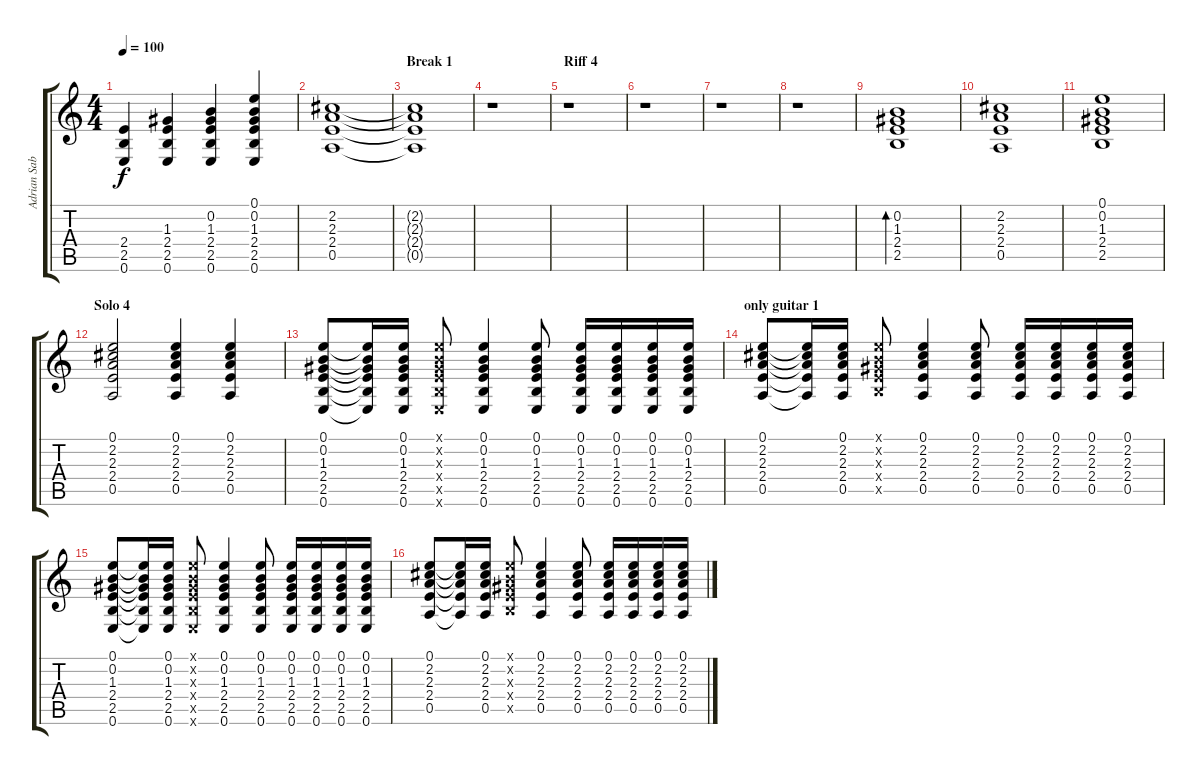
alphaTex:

\track ("Adrian Sabbath" "Adrian Sab") {instrument acousticguitarsteel}
\staff {score tabs}
\tuning (E4 B3 G3 D3 A2 E2) {hide}
\ts (4 4)
\tempo 100
\clef g2
\ks c
(2.4 2.5 0.6).4{dy f} (1.3 2.4 2.5 0.6).4 (0.2 1.3 2.4 2.5 0.6).4 (0.1 0.2 1.3 2.4 2.5 0.6).4 |
(2.2 2.3 2.4 0.5).1 |
\section ("" "Break 1")
(2.2{t} 2.3{t} 2.4{t} 0.5{t}).1 |
r.1 |
\section ("" "Riff 4")
r.1 |
r.1 |
r.1 |
r.1 |
(0.2 1.3 2.4 2.5).1{bd 240} |
(2.2 2.3 2.4 0.5).1 |
(0.1 0.2 1.3 2.4 2.5).1 |
\section ("" "Solo 4")
(0.1 2.2 2.3 2.4 0.5).2 (0.1 2.2 2.3 2.4 0.5).4 (0.1 2.2 2.3 2.4 0.5).4 |
(0.1 0.2 1.3 2.4 2.5 0.6).8 (0.1{t} 0.2{t} 1.3{t} 2.4{t} 2.5{t} 0.6{t}).16 (0.1 0.2 1.3 2.4 2.5 0.6).16 (0.1{x} 0.2{x} 1.3{x} 2.4{x} 2.5{x} 0.6{x}).8 (0.1 0.2 1.3 2.4 2.5 0.6).4 (0.1 0.2 1.3 2.4 2.5 0.6).8 (0.1 0.2 1.3 2.4 2.5 0.6).16 (0.1 0.2 1.3 2.4 2.5 0.6).16 (0.1 0.2 1.3 2.4 2.5 0.6).16 (0.1 0.2 1.3 2.4 2.5 0.6).16 |
\section ("" "only guitar 1")
(0.1 2.2 2.3 2.4 0.5).8 (0.1{t} 2.2{t} 2.3{t} 2.4{t} 0.5{t}).16 (0.1 2.2 2.3 2.4 0.5).16 (0.1{x} 0.2{x} 1.3{x} 2.4{x} 2.5{x}).8 (0.1 2.2 2.3 2.4 0.5).4 (0.1 2.2 2.3 2.4 0.5).8 (0.1 2.2 2.3 2.4 0.5).16 (0.1 2.2 2.3 2.4 0.5).16 (0.1 2.2 2.3 2.4 0.5).16 (0.1 2.2 2.3 2.4 0.5).16 |
(0.1 0.2 1.3 2.4 2.5 0.6).8 (0.1{t} 0.2{t} 1.3{t} 2.4{t} 2.5{t} 0.6{t}).16 (0.1 0.2 1.3 2.4 2.5 0.6).16 (0.1{x} 0.2{x} 1.3{x} 2.4{x} 2.5{x} 0.6{x}).8 (0.1 0.2 1.3 2.4 2.5 0.6).4 (0.1 0.2 1.3 2.4 2.5 0.6).8 (0.1 0.2 1.3 2.4 2.5 0.6).16 (0.1 0.2 1.3 2.4 2.5 0.6).16 (0.1 0.2 1.3 2.4 2.5 0.6).16 (0.1 0.2 1.3 2.4 2.5 0.6).16 |
(0.1 2.2 2.3 2.4 0.5).8 (0.1{t} 2.2{t} 2.3{t} 2.4{t} 0.5{t}).16 (0.1 2.2 2.3 2.4 0.5).16 (0.1{x} 0.2{x} 1.3{x} 2.4{x} 2.5{x}).8 (0.1 2.2 2.3 2.4 0.5).4 (0.1 2.2 2.3 2.4 0.5).8 (0.1 2.2 2.3 2.4 0.5).16 (0.1 2.2 2.3 2.4 0.5).16 (0.1 2.2 2.3 2.4 0.5).16 (0.1 2.2 2.3 2.4 0.5).16
